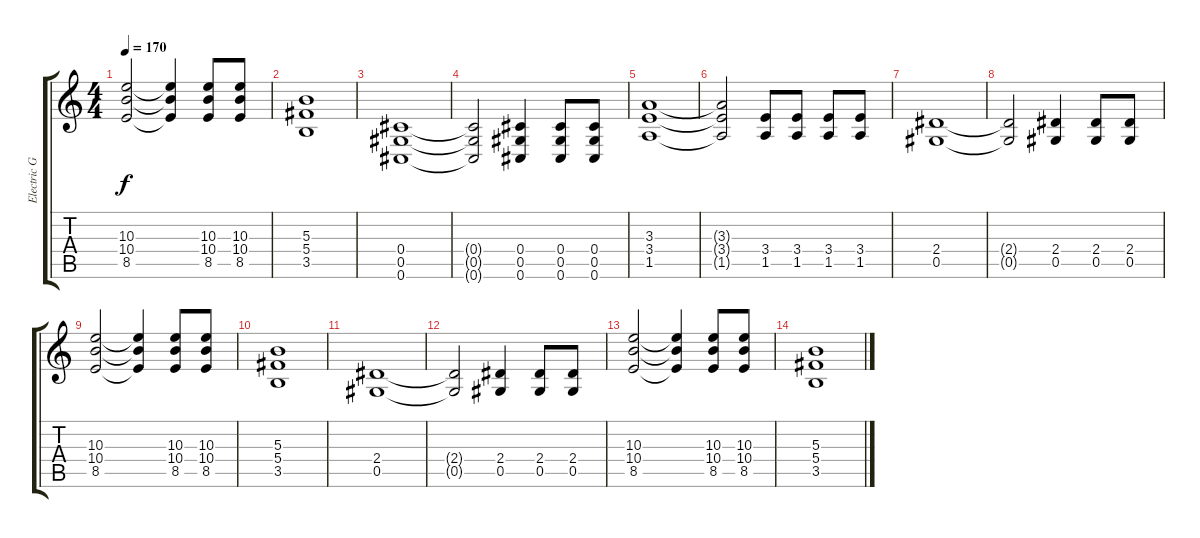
\track ("Electric Guitar (Drive)" "Electric G") {instrument overdrivenguitar}
\staff {score tabs}
\tuning (Eb4 Bb3 Gb3 Db3 Ab2 Db2) {hide}
\ts (4 4)
\tempo 170
\clef g2
\ks c
(10.3 10.4 8.5).2{dy f} (10.3{t} 10.4{t} 8.5{t}).4 (10.3 10.4 8.5).8 (10.3 10.4 8.5).8 |
(5.3 5.4 3.5).1 |
(0.4 0.5 0.6).1 |
(0.4{t} 0.5{t} 0.6{t}).2 (0.4 0.5 0.6).4 (0.4 0.5 0.6).8 (0.4 0.5 0.6).8 |
(3.3 3.4 1.5).1 |
(3.3{t} 3.4{t} 1.5{t}).2 (3.4 1.5).8 (3.4 1.5).8 (3.4 1.5).8 (3.4 1.5).8 |
(2.4 0.5).1 |
(2.4{t} 0.5{t}).2 (2.4 0.5).4 (2.4 0.5).8 (2.4 0.5).8 |
(10.3 10.4 8.5).2 (10.3{t} 10.4{t} 8.5{t}).4 (10.3 10.4 8.5).8 (10.3 10.4 8.5).8 |
(5.3 5.4 3.5).1 |
(2.4 0.5).1 |
(2.4{t} 0.5{t}).2 (2.4 0.5).4 (2.4 0.5).8 (2.4 0.5).8 |
(10.3 10.4 8.5).2 (10.3{t} 10.4{t} 8.5{t}).4 (10.3 10.4 8.5).8 (10.3 10.4 8.5).8 |
(5.3 5.4 3.5).1
